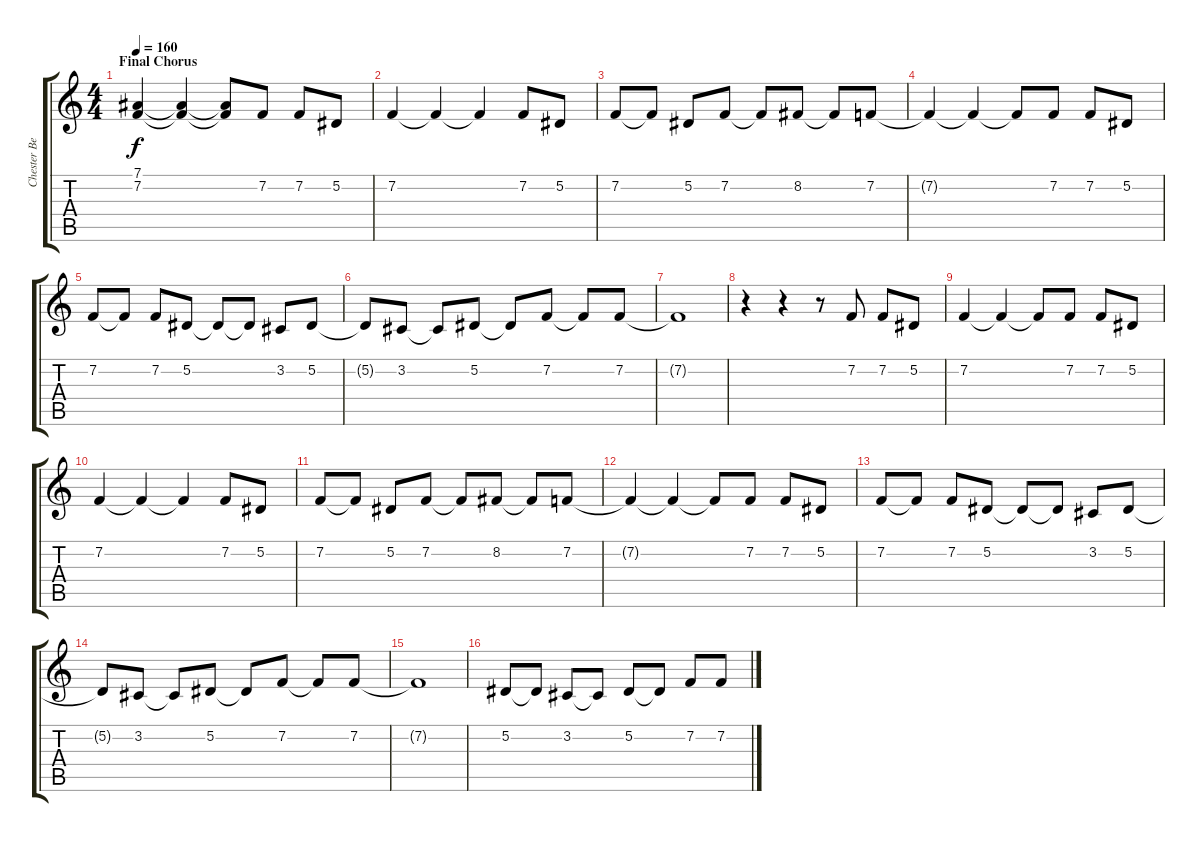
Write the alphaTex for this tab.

\track ("Chester Bennington (Volume Effect)" "Chester Be") {instrument lead1square}
\staff {score tabs}
\tuning (Eb4 Bb3 Gb3 Db3 Ab2 Eb2) {hide}
\ts (4 4)
\section ("" "Final Chorus")
\tempo 160
\clef g2
\ks c
(7.1{t} 7.2{t}).4{dy f} (7.1{t} 7.2{t}).4 (7.1{t} 7.2{t}).8 7.2.8 7.2.8 5.2.8 |
7.2.4 7.2{t}.4 7.2{t}.4 7.2.8 5.2.8 |
7.2.8 7.2{t}.8 5.2.8 7.2.8 7.2{t}.8 8.2.8 8.2{t}.8 7.2.8 |
7.2{t}.4 7.2{t}.4 7.2{t}.8 7.2.8 7.2.8 5.2.8 |
7.2.8 7.2{t}.8 7.2.8 5.2.8 5.2{t}.8 5.2{t}.8 3.2.8 5.2.8 |
5.2{t}.8 3.2.8 3.2{t}.8 5.2.8 5.2{t}.8 7.2.8 7.2{t}.8 7.2.8 |
7.2{t}.1 |
r.4 r.4 r.8 7.2.8 7.2.8 5.2.8 |
7.2.4 7.2{t}.4 7.2{t}.8 7.2.8 7.2.8 5.2.8 |
7.2.4 7.2{t}.4 7.2{t}.4 7.2.8 5.2.8 |
7.2.8 7.2{t}.8 5.2.8 7.2.8 7.2{t}.8 8.2.8 8.2{t}.8 7.2.8 |
7.2{t}.4 7.2{t}.4 7.2{t}.8 7.2.8 7.2.8 5.2.8 |
7.2.8 7.2{t}.8 7.2.8 5.2.8 5.2{t}.8 5.2{t}.8 3.2.8 5.2.8 |
5.2{t}.8 3.2.8 3.2{t}.8 5.2.8 5.2{t}.8 7.2.8 7.2{t}.8 7.2.8 |
7.2{t}.1 |
5.2.8 5.2{t}.8 3.2.8 3.2{t}.8 5.2.8 5.2{t}.8 7.2.8 7.2.8
